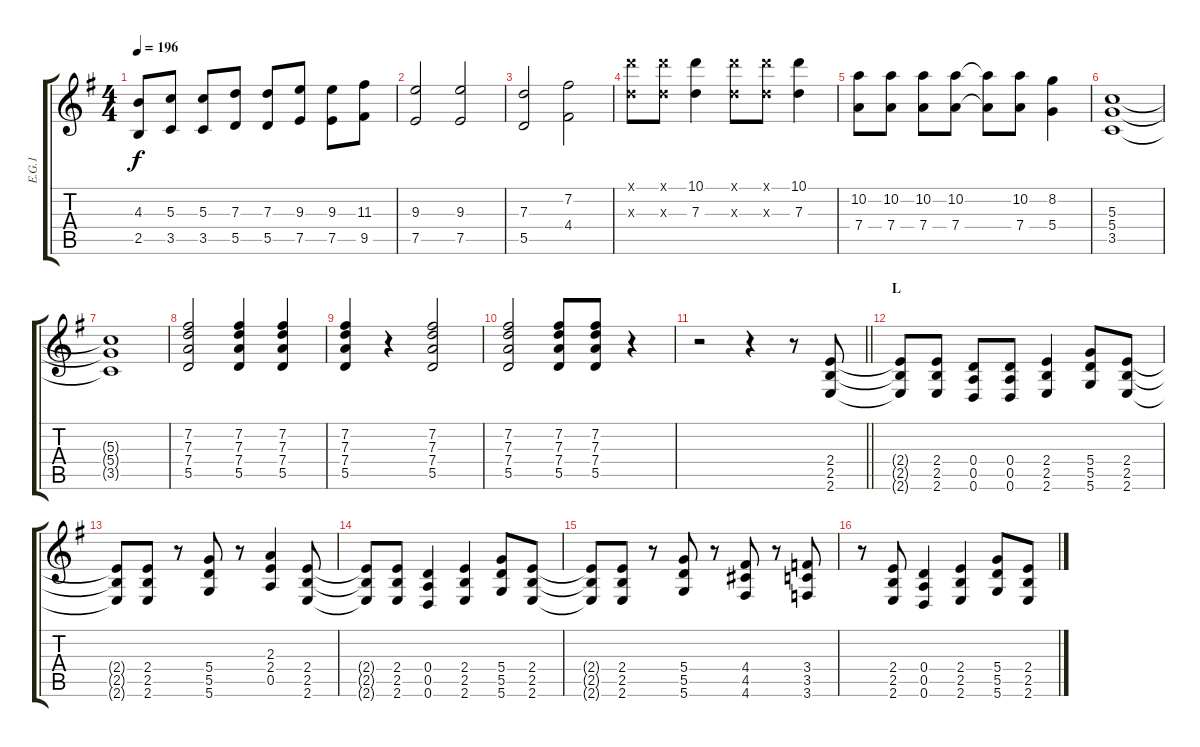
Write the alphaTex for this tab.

\track ("E.G.1" "E.G.1") {instrument overdrivenguitar}
\staff {score tabs}
\tuning (E4 B3 G3 D3 A2 D2) {hide}
\ts (4 4)
\tempo 196
\clef g2
\ks g
(4.3 2.5).8{dy f} (5.3 3.5).8 (5.3 3.5).8 (7.3 5.5).8 (7.3 5.5).8 (9.3 7.5).8 (9.3 7.5).8 (11.3 9.5).8 |
(9.3 7.5).2 (9.3 7.5).2 |
(7.3 5.5).2 (7.2 4.4).2 |
(10.1{x} 7.3{x}).8 (10.1{x} 7.3{x}).8 (10.1 7.3).4 (10.1{x} 7.3{x}).8 (10.1{x} 7.3{x}).8 (10.1 7.3).4 |
(10.2 7.4).8 (10.2 7.4).8 (10.2 7.4).8 (10.2 7.4).8 (10.2{t} 7.4{t}).8 (10.2 7.4).8 (8.2 5.4).4 |
(5.3 5.4 3.5).1 |
(5.3{t} 5.4{t} 3.5{t}).1 |
(7.2 7.3 7.4 5.5).2 (7.2 7.3 7.4 5.5).4 (7.2 7.3 7.4 5.5).4 |
(7.2 7.3 7.4 5.5).4 r.4 (7.2 7.3 7.4 5.5).2 |
(7.2 7.3 7.4 5.5).2 (7.2 7.3 7.4 5.5).8 (7.2 7.3 7.4 5.5).8 r.4 |
\barLineRight lightlight
r.2 r.4 r.8 (2.4 2.5 2.6).8 |
\section ("" "L")
(2.4{t} 2.5{t} 2.6{t}).8 (2.4 2.5 2.6).8 (0.4 0.5 0.6).8 (0.4 0.5 0.6).8 (2.4 2.5 2.6).4 (5.4 5.5 5.6).8 (2.4 2.5 2.6).8 |
(2.4{t} 2.5{t} 2.6{t}).8 (2.4 2.5 2.6).8 r.8 (5.4 5.5 5.6).8 r.8 (2.3 2.4 0.5).4 (2.4 2.5 2.6).8 |
(2.4{t} 2.5{t} 2.6{t}).8 (2.4 2.5 2.6).8 (0.4 0.5 0.6).4 (2.4 2.5 2.6).4 (5.4 5.5 5.6).8 (2.4 2.5 2.6).8 |
(2.4{t} 2.5{t} 2.6{t}).8 (2.4 2.5 2.6).8 r.8 (5.4 5.5 5.6).8 r.8 (4.4 4.5 4.6).8 r.8 (3.4 3.5 3.6).8 |
r.8 (2.4 2.5 2.6).8 (0.4 0.5 0.6).4 (2.4 2.5 2.6).4 (5.4 5.5 5.6).8 (2.4 2.5 2.6).8
